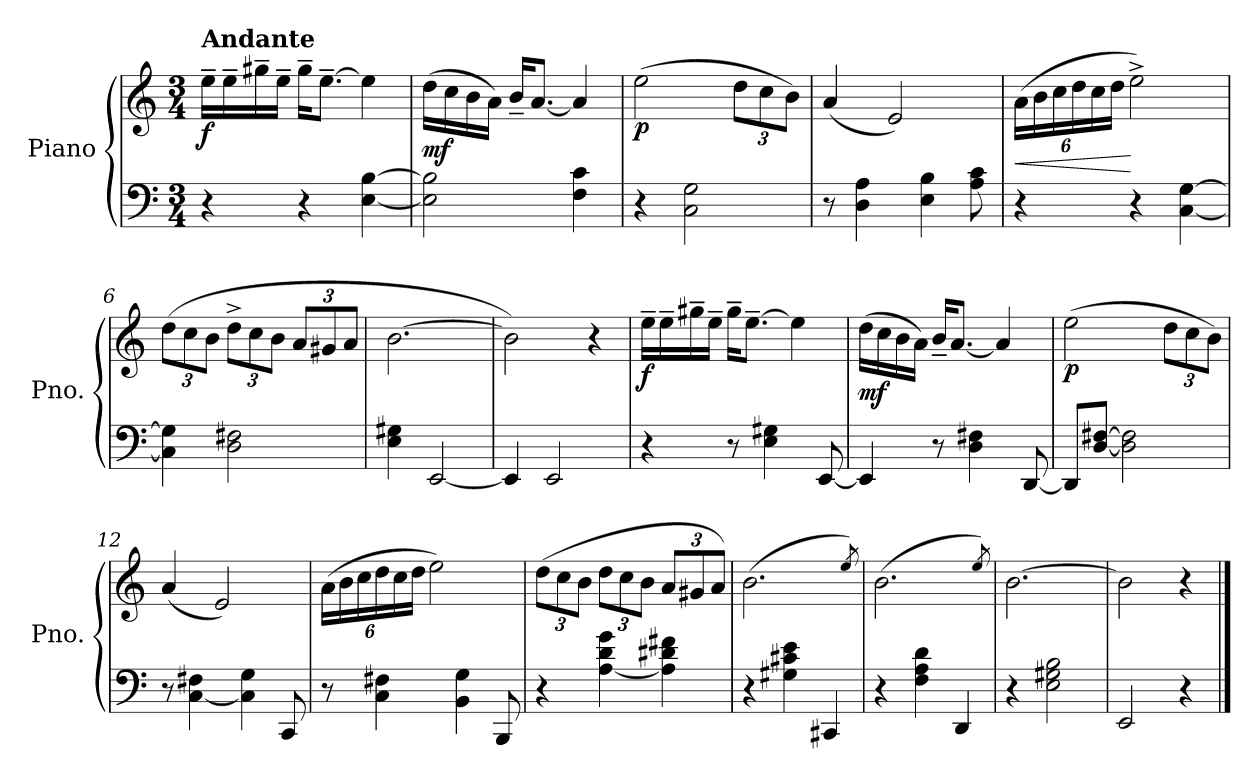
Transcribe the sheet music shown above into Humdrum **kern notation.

**kern	**kern	**dynam
*part1	*part1	*part1
*staff2	*staff1	*staff1/2
*I"Piano	*	*
*I'Pno.	*	*
*clefF4	*clefG2	*
*k[]	*k[]	*
*M3/4	*M3/4	*
=1	=1	=1
!	!LO:TX:a:B:t=Andante	!
!	!	!LO:DY:b
4r	16ee~\LL	f
.	16ee~\	.
.	16gg#X~\	.
.	16ee~\JJ	.
4r	16gg#~\KL	.
.	[8.ee~\J	.
[4E\ [4B\	4ee\]	.
=2	=2	=2
!	!	!LO:DY:b
2E\] 2B\]	(>16dd\LL	mf
.	16cc\	.
.	16b\	.
.	16a\JJ)	.
.	16b~/KL	.
.	[8.a/J	.
4F\ 4c\	4a/]	.
=3	=3	=3
!	!	!LO:DY:b
4r	(>2ee\	p
2C\ 2G\	.	.
*	*Xbrackettup	*
.	12dd\L	.
.	12cc\	.
.	12b\J)	.
=4	=4	=4
8r	(<4a/	.
4D\ 4A\	.	.
.	2e/)	.
4E\ 4B\	.	.
8A\ 8c\	.	.
!!LO:LB:g=z
=5	=5	=5
!	!	!LO:HP:b
4r	(>24a\LL	<
.	24b\	.
.	24cc\	.
.	24dd\	.
.	24cc\	.
.	24dd\JJ	.
4r	2ee^\)	[
[4C\ [4G\	.	.
=6	=6	=6
4C\] 4G\]	(>12dd\L	.
.	12cc\	.
.	12b\J	.
2D\ 2F#X\	12dd^\L	.
.	12cc\	.
.	12b\J	.
.	12a/L	.
.	12g#X/	.
.	12a/J	.
=7	=7	=7
4E\ 4G#X\	[2.b\	.
[2EE/	.	.
=8	=8	=8
4EE/]	2b\])	.
2EE/	.	.
.	4r	.
!!LO:LB:g=z
=9	=9	=9
!	!	!LO:DY:b
4r	16ee~\LL	f
.	16ee~\	.
.	16gg#X~\	.
.	16ee~\JJ	.
8r	16gg#~\KL	.
.	[8.ee~\J	.
4E\ 4G#X\	.	.
.	4ee\]	.
[8EE/	.	.
=10	=10	=10
!	!	!LO:DY:b
4EE/]	(>16dd\LL	mf
.	16cc\	.
.	16b\	.
.	16a\JJ)	.
8r	16b~/KL	.
.	[8.a/J	.
4D\ 4F#X\	.	.
.	4a/]	.
[8DD/	.	.
=11	=11	=11
!	!	!LO:DY:b
8DD/L]	(>2ee\	p
[8D/ [8F#X/J	.	.
2D\] 2F#\]	.	.
.	12dd\L	.
.	12cc\	.
.	12b\J)	.
=12	=12	=12
8r	(<4a/	.
[4C\ 4F#X\	.	.
.	2e/)	.
4C\] 4G\	.	.
8CC/	.	.
!!LO:LB:g=z
=13	=13	=13
8r	(>24a\LL	.
.	24b\	.
.	24cc\	.
4C\ 4F#X\	24dd\	.
.	24cc\	.
.	24dd\JJ	.
.	2ee\)	.
4BB\ 4G\	.	.
8BBB/	.	.
=14	=14	=14
4r	(>12dd\L	.
.	12cc\	.
.	12b\J	.
[4A\ 4d\ 4g\	12dd\L	.
.	12cc\	.
.	12b\J	.
4A\] 4d#X\ 4f#X\	12a/L	.
.	12g#X/	.
.	12a/J)	.
=15	=15	=15
4r	(>2.b\	.
4G#X\ 4c#X\ 4e\	.	.
4CC#X/	.	.
.	8qee/)	.
=16	=16	=16
4r	(>2.b\	.
4F\ 4A\ 4d\	.	.
4DD/	.	.
.	8qee/)	.
=17	=17	=17
4r	[2.b\	.
2E\ 2G#X\ 2B\	.	.
=18	=18	=18
2EE/	2b\]	.
4r	4r	.
==	==	==
*-	*-	*-
